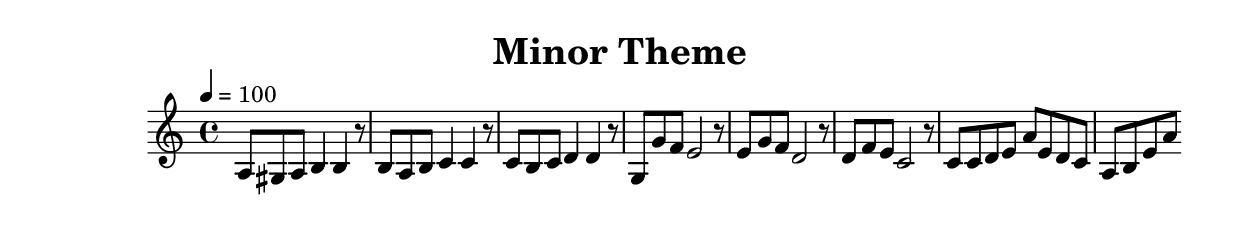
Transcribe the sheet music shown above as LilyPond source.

\version "2.18.2"


%% 6 5# 6 77
%% 76711
%% 17122
%% 5,5'43

%% 3542
%% 2431

%% 112363216736

\header {
  title = "Minor Theme"
}

global = {
                                %\time 4/4
  \key c \major
  \tempo 4=100
}

melody = \relative c' {
  \global

a8 gis8 a8 b4 b4 r8
b8 a8 b8 c4 c4 r8
c8 b8 c8 d4 d4 r8
g,8 g'8 f8 e2 r8 

e8 g8 f8 d2 r8 
d8 f8 e8 c2 r8

c8 c8 d8 e8 a8 e d c a b e a

  
}

words = \lyricmode {
  % words go here
}

\score {
  <<
    \new Staff { \melody }
    \addlyrics { \words }
  >>
  \layout { }
  \midi { }
}

